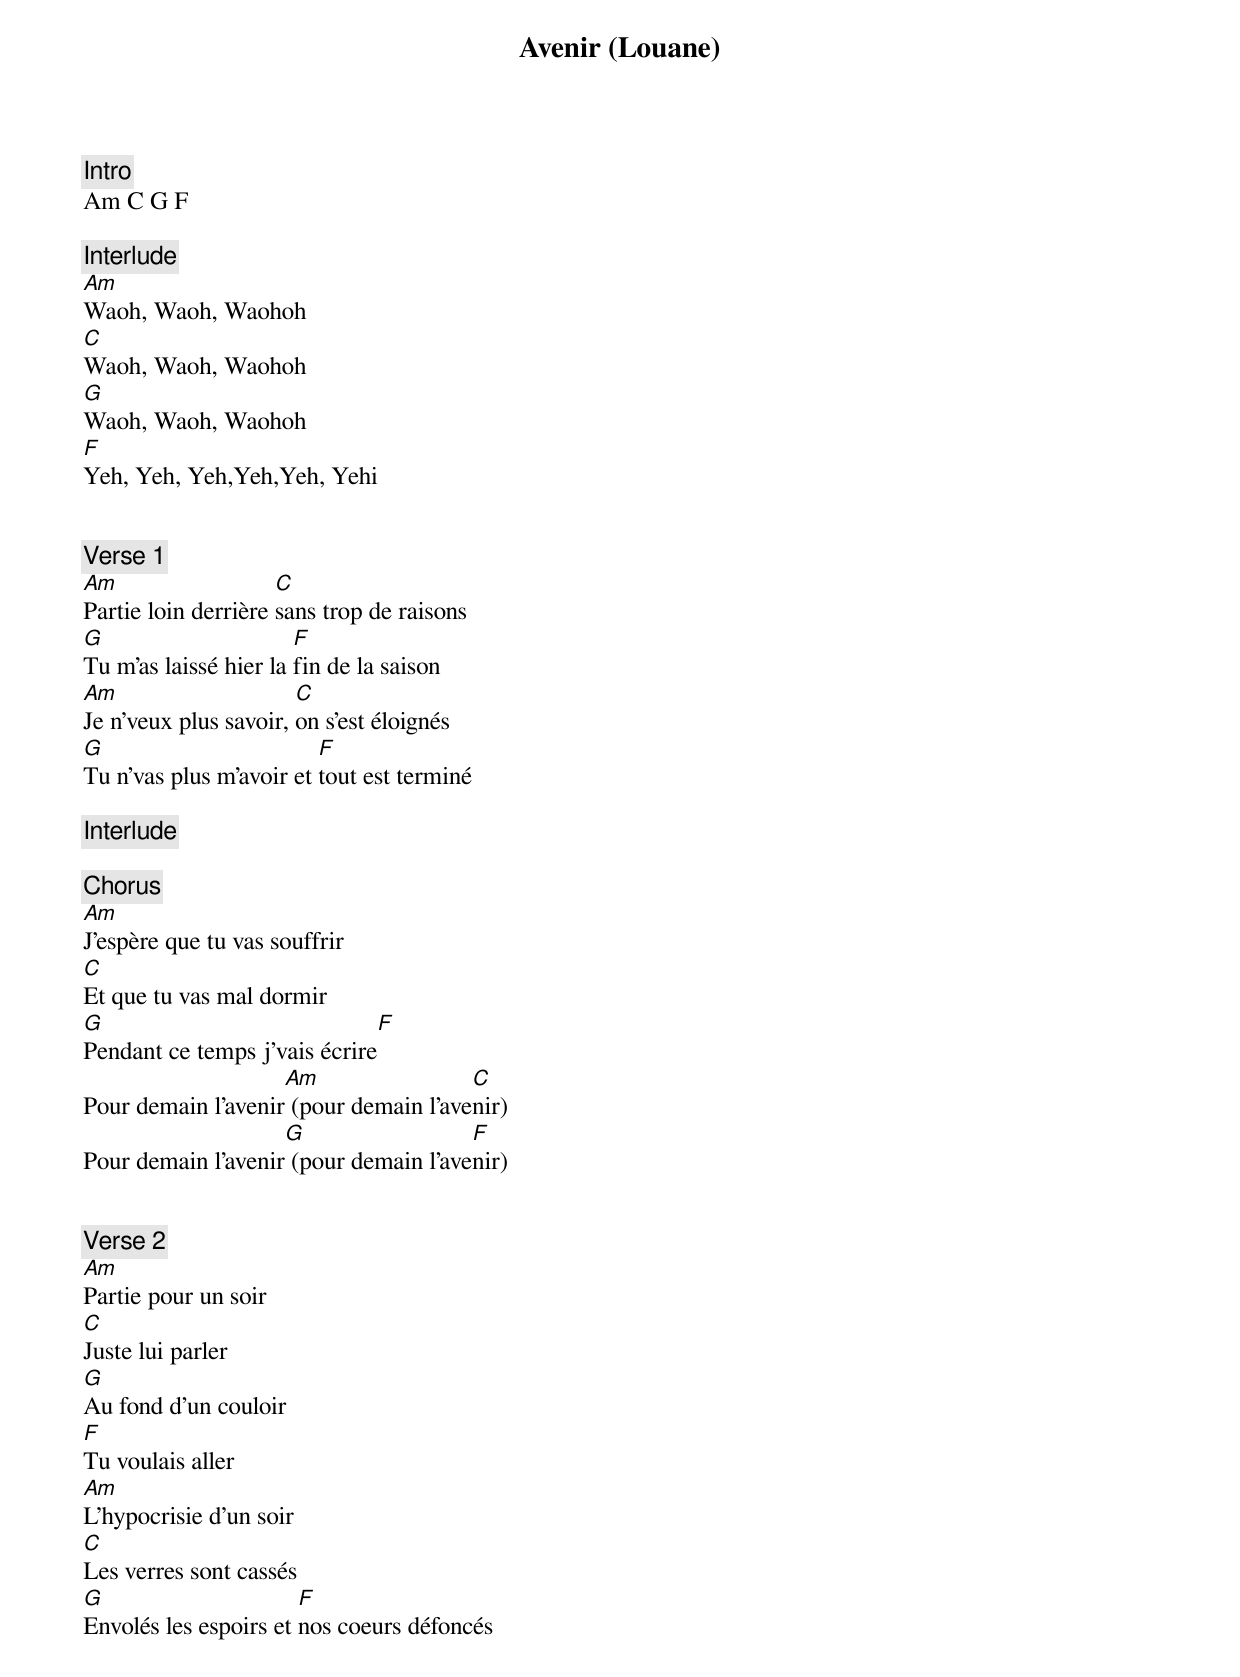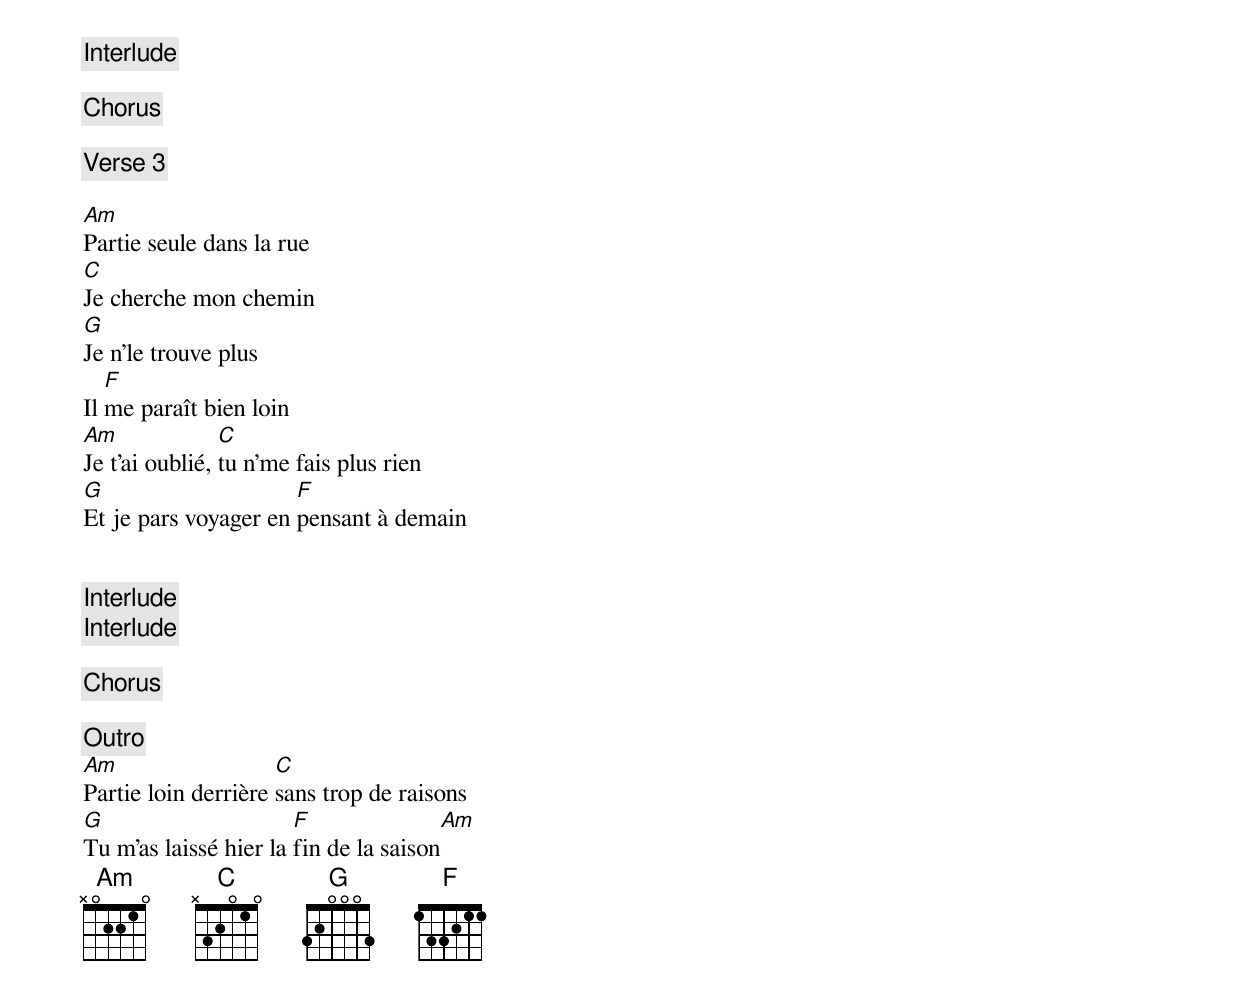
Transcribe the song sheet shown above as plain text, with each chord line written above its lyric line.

Avenir (Louane)

[Intro]
Am C G F

[Interlude]
Am
Waoh, Waoh, Waohoh
C
Waoh, Waoh, Waohoh
G
Waoh, Waoh, Waohoh
F
Yeh, Yeh, Yeh,Yeh,Yeh, Yehi


[Verse 1]
Am                   C
Partie loin derrière sans trop de raisons
G                      F
Tu m’as laissé hier la fin de la saison
Am                     C
Je n’veux plus savoir, on s’est éloignés
G                        F
Tu n’vas plus m’avoir et tout est terminé

[Interlude]

[Chorus]
Am
J’espère que tu vas souffrir
C
Et que tu vas mal dormir
G                             F
Pendant ce temps j’vais écrire
                    Am                 C
Pour demain l’avenir (pour demain l’avenir)
                    G                  F
Pour demain l’avenir (pour demain l’avenir)


[Verse 2]
Am
Partie pour un soir
C
Juste lui parler
G
Au fond d’un couloir
F
Tu voulais aller
Am
L’hypocrisie d’un soir
C
Les verres sont cassés
G                      F
Envolés les espoirs et nos coeurs défoncés


[Interlude]

[Chorus]

[Verse 3]

Am
Partie seule dans la rue
C
Je cherche mon chemin
G
Je n’le trouve plus
   F
Il me paraît bien loin
Am              C
Je t’ai oublié, tu n’me fais plus rien
G                     F
Et je pars voyager en pensant à demain


[Interlude]
[Interlude]

[Chorus]

[Outro]
Am                   C
Partie loin derrière sans trop de raisons
G                      F                Am
Tu m’as laissé hier la fin de la saison
